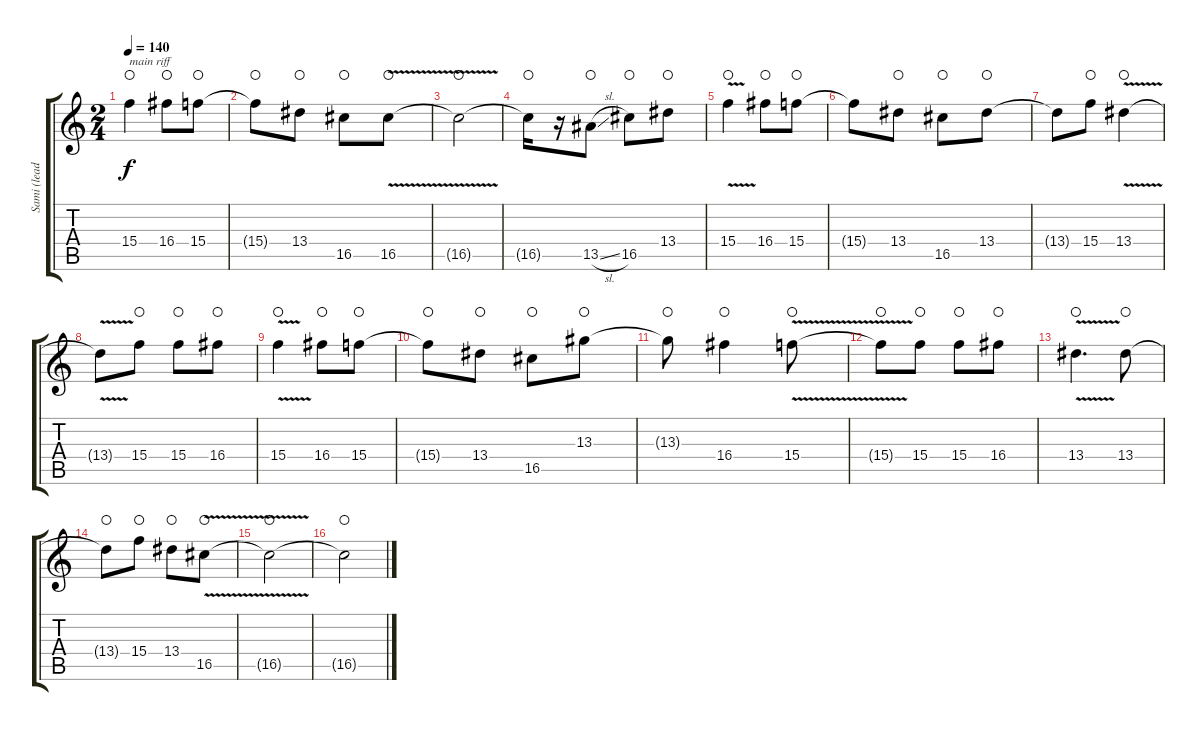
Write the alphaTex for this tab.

\track ("Sami (lead)" "Sami (lead") {instrument overdrivenguitar}
\staff {score tabs}
\tuning (E4 B3 G3 D3 A2 E2) {hide}
\ts (2 4)
\tempo 140
\clef g2
\ks c
15.4.4{txt "main riff" dy f waho} 16.4.8{waho} 15.4.8{waho} |
15.4{t}.8{waho} 13.4.8{waho} 16.5.8{waho} 16.5{v}.8{waho} |
16.5{t}.2{waho} |
16.5{t}.16{waho} r.16 13.5{sl}.8{waho} 16.5.8{waho} 13.4.8{waho} |
15.4{v}.4{waho} 16.4.8{waho} 15.4.8{waho} |
15.4{t}.8 13.4.8{waho} 16.5.8{waho} 13.4.8{waho} |
13.4{t}.8 15.4.8{waho} 13.4{v}.4{waho} |
13.4{t}.8 15.4.8{waho} 15.4.8{waho} 16.4.8{waho} |
15.4{v}.4{waho} 16.4.8{waho} 15.4.8{waho} |
15.4{t}.8{waho} 13.4.8{waho} 16.5.8{waho} 13.3.8{waho} |
13.3{t}.8{waho} 16.4.4{waho} 15.4{v}.8{waho} |
15.4{t}.8{waho} 15.4.8{waho} 15.4.8{waho} 16.4.8{waho} |
13.4{v}.4{d waho} 13.4.8{waho} |
13.4{t}.8{waho} 15.4.8{waho} 13.4.8{waho} 16.5{v}.8{waho} |
16.5{t}.2{waho} |
16.5{t}.2{waho}
